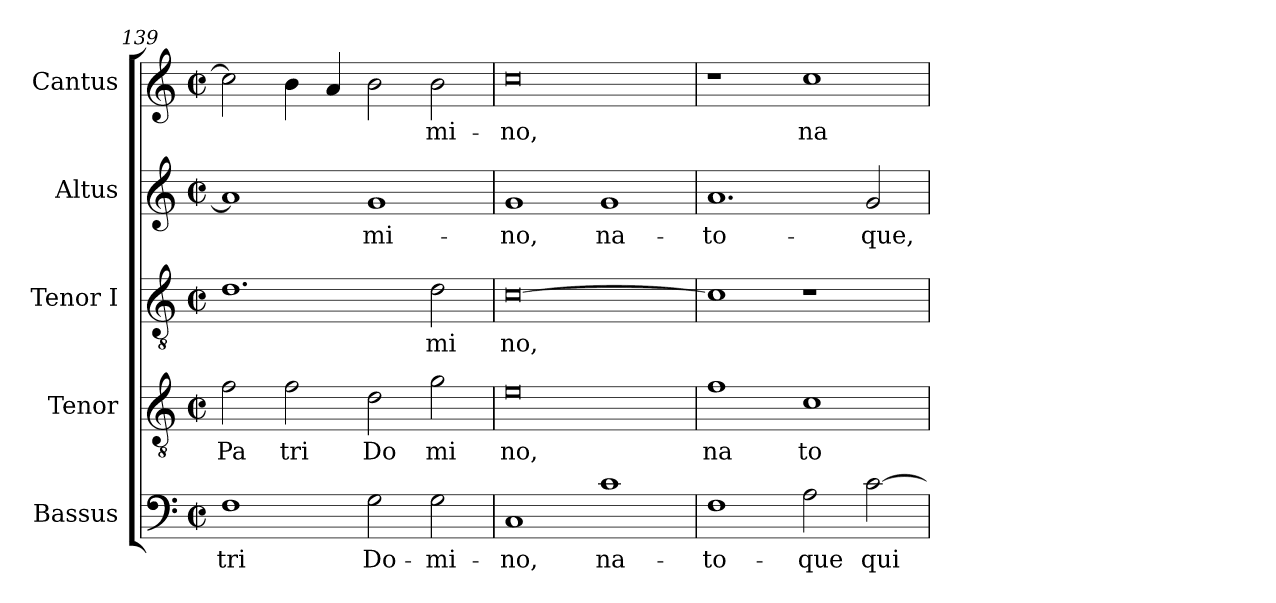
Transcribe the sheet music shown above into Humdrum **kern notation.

**kern	**text	**kern	**text	**kern	**text	**kern	**text	**kern	**text
*part5	*part5	*part4	*part4	*part3	*part3	*part2	*part2	*part1	*part1
*staff5	*staff5	*staff4	*staff4	*staff3	*staff3	*staff2	*staff2	*staff1	*staff1
*I"Bassus	*	*I"Tenor	*	*I"Tenor I	*	*I"Altus	*	*I"Cantus	*
*I'Bassus	*	*I'Tenor	*	*I'Tenor I	*	*I'Altus	*	*I'Cantus	*
*clefF4	*	*clefGv2	*	*clefGv2	*	*clefG2	*	*clefG2	*
*M2/2	*	*M2/2	*	*M2/2	*	*M2/2	*	*M2/2	*
*met(c|)	*	*met(c|)	*	*met(c|)	*	*met(c|)	*	*met(c|)	*
=139	=139	=139	=139	=139	=139	=139	=139	=139	=139
!	!LO:LY:b:cj	!	!LO:LY:b:cj	!	!	!	!	!	!
1F	-tri	2f\	Pa	1.d	.	1a]	.	2cc\]	.
!	!	!	!LO:LY:b:cj	!	!	!	!	!	!
.	.	2f\	tri	.	.	.	.	4b\	.
.	.	.	.	.	.	.	.	4a/	.
!	!LO:LY:b:cj	!	!LO:LY:b:cj	!	!	!	!LO:LY:b:cj	!	!
2G\	Do-	2d\	Do	.	.	1g	-mi-	2b\	.
!	!LO:LY:b:cj	!	!LO:LY:b:cj	!	!LO:LY:b:cj	!	!	!	!LO:LY:b:cj
2G\	-mi-	2g\	mi	2d\	mi	.	.	2b\	-mi-
=140	=140	=140	=140	=140	=140	=140	=140	=140	=140
!	!LO:LY:b:cj	!	!LO:LY:b:cj	!	!LO:LY:b:cj	!	!LO:LY:b:cj	!	!LO:LY:b:cj
1C	-no,	0e	no,	[>0c	no,	1g	-no,	0cc	-no,
!	!LO:LY:b:cj	!	!	!	!	!	!LO:LY:b:cj	!	!
1c	na-	.	.	.	.	1g	na-	.	.
=141	=141	=141	=141	=141	=141	=141	=141	=141	=141
!	!LO:LY:b:cj	!	!LO:LY:b:cj	!	!	!	!LO:LY:b:cj	!	!
1F	-to-	1f	na	1c]	.	1.a	-to-	1r	.
!	!LO:LY:b:cj	!	!LO:LY:b:cj	!	!	!	!	!	!LO:LY:b:cj
2A\	-que	1c	to	1r	.	.	.	1cc	na-
!	!LO:LY:b	!	!	!	!	!	!LO:LY:b:cj	!	!
[>2c\	qui	.	.	.	.	2g/	-que,	.	.
=	=	=	=	=	=	=	=	=	=
*-	*-	*-	*-	*-	*-	*-	*-	*-	*-
